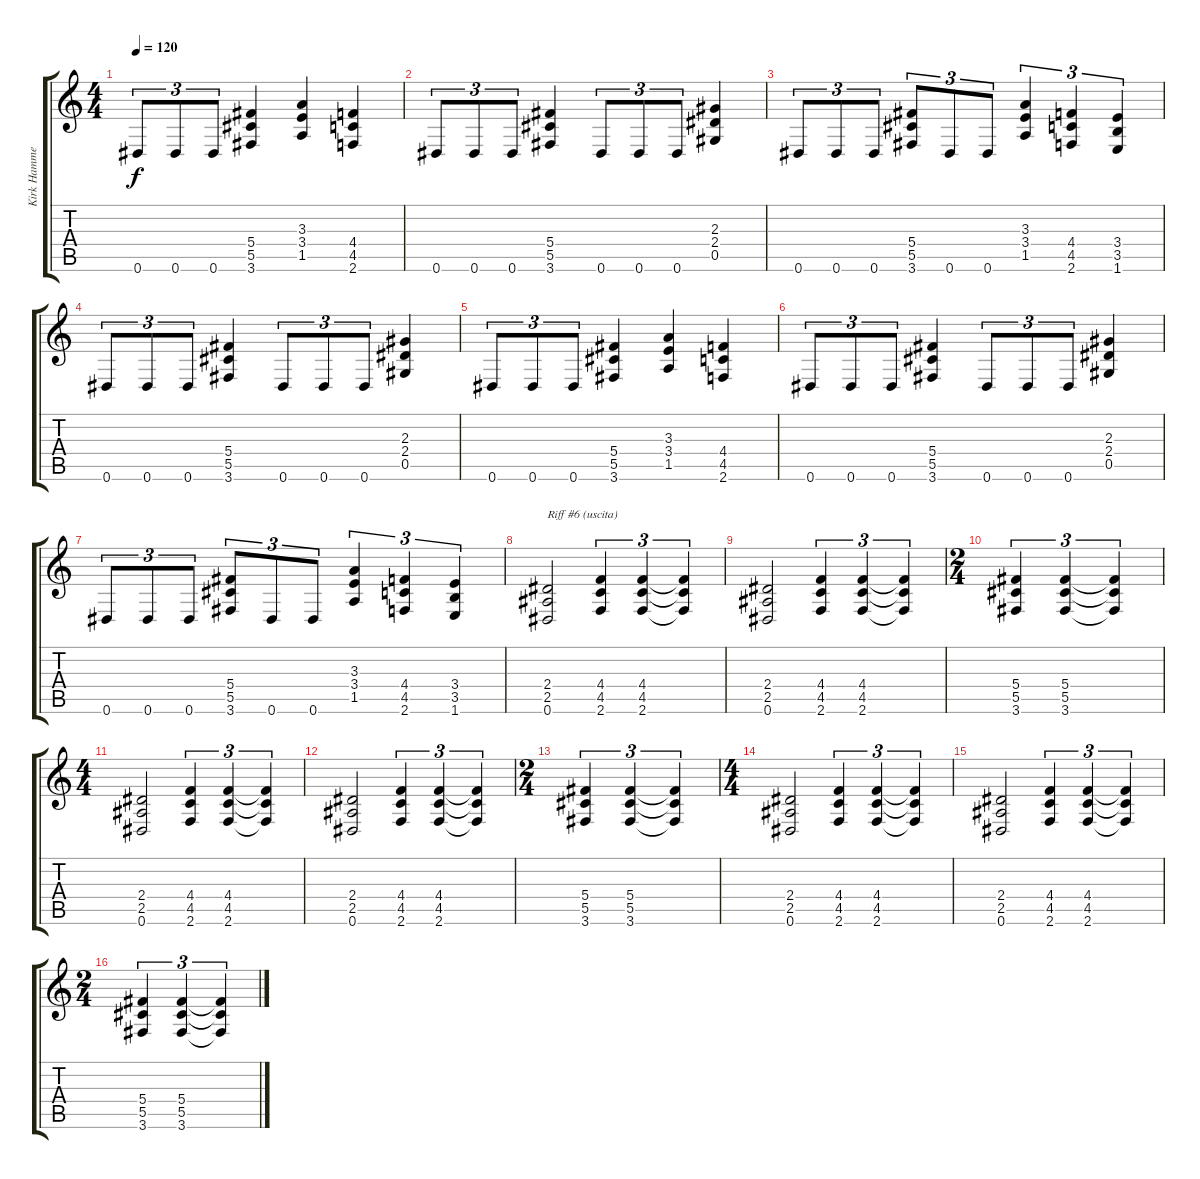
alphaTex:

\track ("Kirk Hammet" "Kirk Hamme") {instrument distortionguitar}
\staff {score tabs}
\tuning (Eb4 Bb3 Gb3 Db3 Ab2 Eb2) {hide}
\ts (4 4)
\tempo 120
\clef g2
\ks c
0.6.8{tu (3 2) dy f} 0.6.8{tu (3 2)} 0.6.8{tu (3 2)} (5.4 5.5 3.6).4 (3.3 3.4 1.5).4 (4.4 4.5 2.6).4 |
0.6.8{tu (3 2)} 0.6.8{tu (3 2)} 0.6.8{tu (3 2)} (5.4 5.5 3.6).4 0.6.8{tu (3 2)} 0.6.8{tu (3 2)} 0.6.8{tu (3 2)} (2.3 2.4 0.5).4 |
0.6.8{tu (3 2)} 0.6.8{tu (3 2)} 0.6.8{tu (3 2)} (5.4 5.5 3.6).8{tu (3 2)} 0.6.8{tu (3 2)} 0.6.8{tu (3 2)} (3.3 3.4 1.5).4{tu (3 2)} (4.4 4.5 2.6).4{tu (3 2)} (3.4 3.5 1.6).4{tu (3 2)} |
0.6.8{tu (3 2)} 0.6.8{tu (3 2)} 0.6.8{tu (3 2)} (5.4 5.5 3.6).4 0.6.8{tu (3 2)} 0.6.8{tu (3 2)} 0.6.8{tu (3 2)} (2.3 2.4 0.5).4 |
0.6.8{tu (3 2)} 0.6.8{tu (3 2)} 0.6.8{tu (3 2)} (5.4 5.5 3.6).4 (3.3 3.4 1.5).4 (4.4 4.5 2.6).4 |
0.6.8{tu (3 2)} 0.6.8{tu (3 2)} 0.6.8{tu (3 2)} (5.4 5.5 3.6).4 0.6.8{tu (3 2)} 0.6.8{tu (3 2)} 0.6.8{tu (3 2)} (2.3 2.4 0.5).4 |
0.6.8{tu (3 2)} 0.6.8{tu (3 2)} 0.6.8{tu (3 2)} (5.4 5.5 3.6).8{tu (3 2)} 0.6.8{tu (3 2)} 0.6.8{tu (3 2)} (3.3 3.4 1.5).4{tu (3 2)} (4.4 4.5 2.6).4{tu (3 2)} (3.4 3.5 1.6).4{tu (3 2)} |
(2.4 2.5 0.6).2{txt "Riff #6 (uscita)"} (4.4 4.5 2.6).4{tu (3 2)} (4.4 4.5 2.6).4{tu (3 2)} (4.4{t} 4.5{t} 2.6{t}).4{tu (3 2)} |
(2.4 2.5 0.6).2 (4.4 4.5 2.6).4{tu (3 2)} (4.4 4.5 2.6).4{tu (3 2)} (4.4{t} 4.5{t} 2.6{t}).4{tu (3 2)} |
\ts (2 4)
(5.4 5.5 3.6).4{tu (3 2)} (5.4 5.5 3.6).4{tu (3 2)} (5.4{t} 5.5{t} 3.6{t}).4{tu (3 2)} |
\ts (4 4)
(2.4 2.5 0.6).2 (4.4 4.5 2.6).4{tu (3 2)} (4.4 4.5 2.6).4{tu (3 2)} (4.4{t} 4.5{t} 2.6{t}).4{tu (3 2)} |
(2.4 2.5 0.6).2 (4.4 4.5 2.6).4{tu (3 2)} (4.4 4.5 2.6).4{tu (3 2)} (4.4{t} 4.5{t} 2.6{t}).4{tu (3 2)} |
\ts (2 4)
(5.4 5.5 3.6).4{tu (3 2)} (5.4 5.5 3.6).4{tu (3 2)} (5.4{t} 5.5{t} 3.6{t}).4{tu (3 2)} |
\ts (4 4)
(2.4 2.5 0.6).2 (4.4 4.5 2.6).4{tu (3 2)} (4.4 4.5 2.6).4{tu (3 2)} (4.4{t} 4.5{t} 2.6{t}).4{tu (3 2)} |
(2.4 2.5 0.6).2 (4.4 4.5 2.6).4{tu (3 2)} (4.4 4.5 2.6).4{tu (3 2)} (4.4{t} 4.5{t} 2.6{t}).4{tu (3 2)} |
\ts (2 4)
(5.4 5.5 3.6).4{tu (3 2)} (5.4 5.5 3.6).4{tu (3 2)} (5.4{t} 5.5{t} 3.6{t}).4{tu (3 2)}
